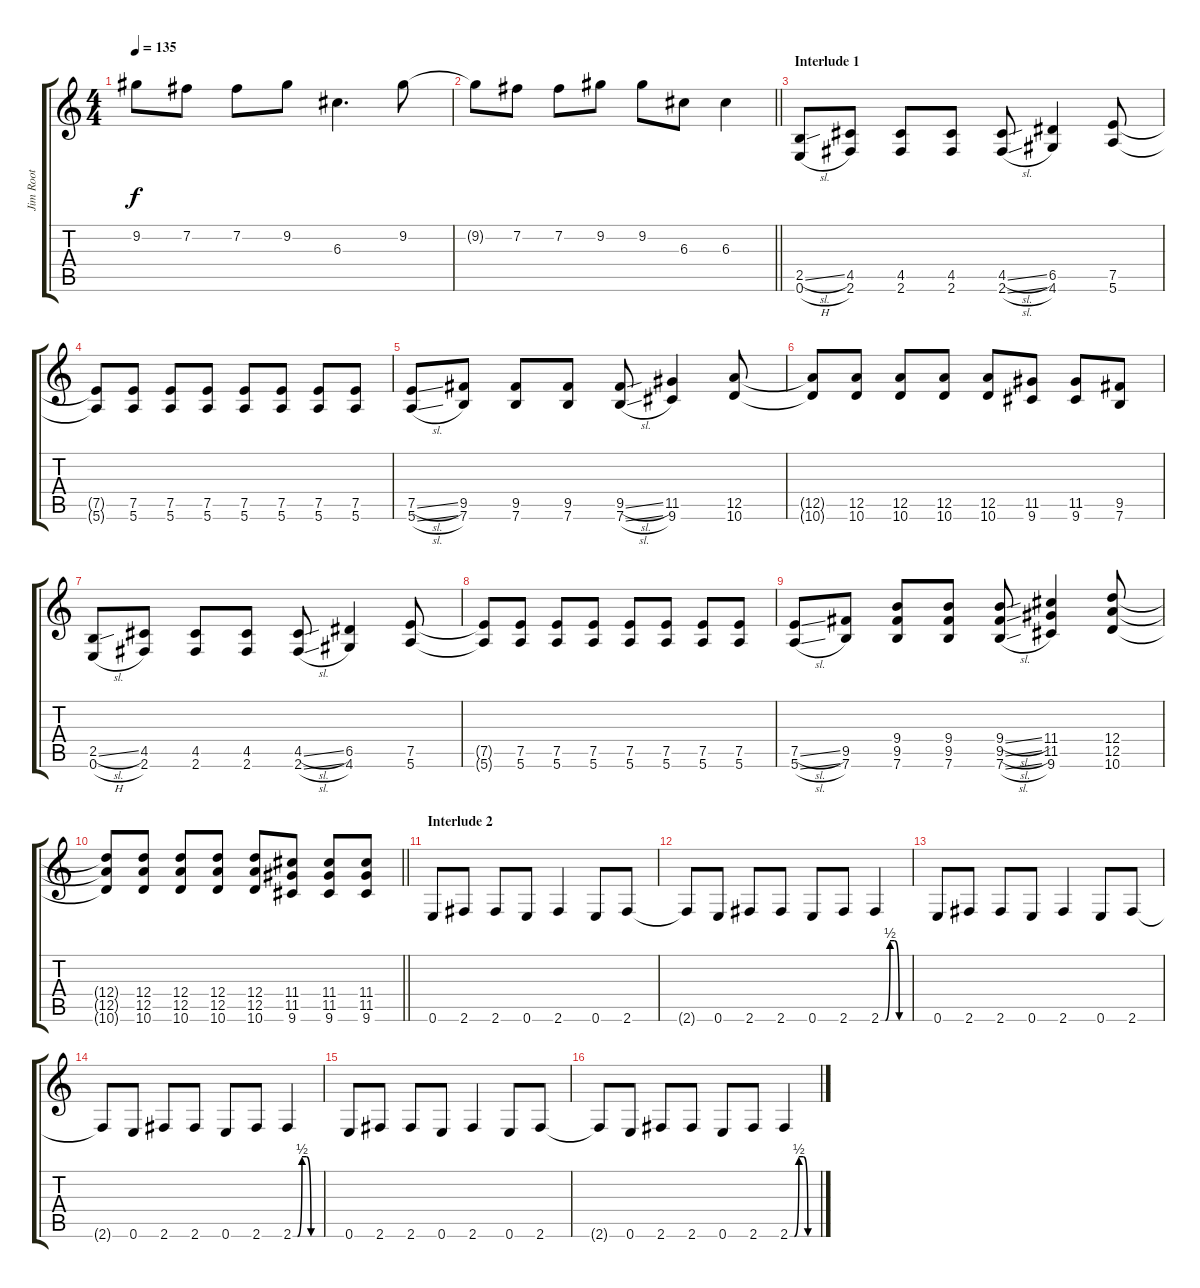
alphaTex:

\track ("Jim Root" "Jim Root") {instrument distortionguitar}
\staff {score tabs}
\tuning (E4 B3 G3 D3 A2 E2) {hide}
\ts (4 4)
\tempo 135
\clef g2
\ks c
9.2.8{dy f} 7.2.8 7.2.8 9.2.8 6.3.4{d} 9.2.8 |
\barLineRight lightlight
9.2{t}.8 7.2.8 7.2.8 9.2.8 9.2.8 6.3.8 6.3.4 |
\section ("" "Interlude 1")
(2.5{sl} 0.6{h}).8 (4.5 2.6).8 (4.5 2.6).8 (4.5 2.6).8 (4.5{sl} 2.6{sl}).8 (6.5 4.6).4 (7.5 5.6).8 |
(7.5{t} 5.6{t}).8 (7.5 5.6).8 (7.5 5.6).8 (7.5 5.6).8 (7.5 5.6).8 (7.5 5.6).8 (7.5 5.6).8 (7.5 5.6).8 |
(7.5{sl} 5.6{sl}).8 (9.5 7.6).8 (9.5 7.6).8 (9.5 7.6).8 (9.5{sl} 7.6{sl}).8 (11.5 9.6).4 (12.5 10.6).8 |
(12.5{t} 10.6{t}).8 (12.5 10.6).8 (12.5 10.6).8 (12.5 10.6).8 (12.5 10.6).8 (11.5 9.6).8 (11.5 9.6).8 (9.5 7.6).8 |
(2.5{sl} 0.6{h}).8 (4.5 2.6).8 (4.5 2.6).8 (4.5 2.6).8 (4.5{sl} 2.6{sl}).8 (6.5 4.6).4 (7.5 5.6).8 |
(7.5{t} 5.6{t}).8 (7.5 5.6).8 (7.5 5.6).8 (7.5 5.6).8 (7.5 5.6).8 (7.5 5.6).8 (7.5 5.6).8 (7.5 5.6).8 |
(7.5{sl} 5.6{sl}).8 (9.5 7.6).8 (9.4 9.5 7.6).8 (9.4 9.5 7.6).8 (9.4{sl} 9.5{sl} 7.6{sl}).8 (11.4 11.5 9.6).4 (12.4 12.5 10.6).8 |
\barLineRight lightlight
(12.4{t} 12.5{t} 10.6{t}).8 (12.4 12.5 10.6).8 (12.4 12.5 10.6).8 (12.4 12.5 10.6).8 (12.4 12.5 10.6).8 (11.4 11.5 9.6).8 (11.4 11.5 9.6).8 (11.4 11.5 9.6).8 |
\section ("" "Interlude 2")
0.6.8 2.6.8 2.6.8 0.6.8 2.6.4 0.6.8 2.6.8 |
2.6{t}.8 0.6.8 2.6.8 2.6.8 0.6.8 2.6.8 2.6{be (custom 0 0 10 0 20 2 30 2 40 0 60 0)}.4 |
0.6.8 2.6.8 2.6.8 0.6.8 2.6.4 0.6.8 2.6.8 |
2.6{t}.8 0.6.8 2.6.8 2.6.8 0.6.8 2.6.8 2.6{be (custom 0 0 10 0 20 2 30 2 40 0 60 0)}.4 |
0.6.8 2.6.8 2.6.8 0.6.8 2.6.4 0.6.8 2.6.8 |
2.6{t}.8 0.6.8 2.6.8 2.6.8 0.6.8 2.6.8 2.6{be (custom 0 0 10 0 20 2 30 2 40 0 60 0)}.4
